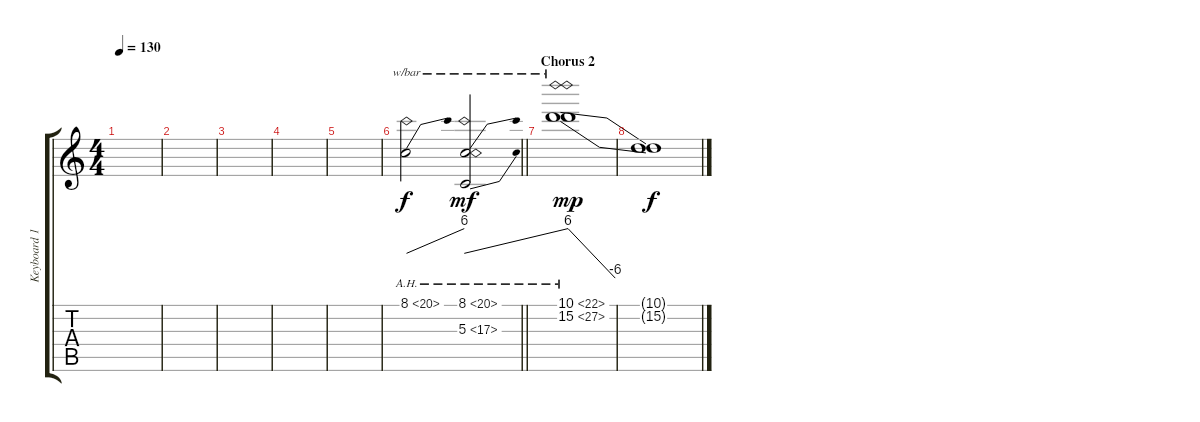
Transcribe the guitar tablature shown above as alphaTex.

\track ("Keyboard 1" "Keyboard 1") {instrument lead5charang}
\staff {score tabs}
\tuning (E4 B3 G3 D3 A2 E2) {hide}
\ts (4 4)
\tempo 130
\clef g2
\ks c
|
|
|
|
|
\barLineRight lightlight
8.1{ah 12}.2{tbe (dive default 0 0 60 24) volume 11 instrument lead1square} (8.1{ah 12} 5.3{ah 12}).2{tbe (dive default 0 0 60 24) dy mf} |
\section ("" "Chorus 2")
(10.1{ah 12} 15.2{ah 12}).1{tbe (dive default 0 24 60 -24) dy mp volume 13 instrument lead1square} |
(10.1{t} 15.2{t}).1{dy f volume 7}
